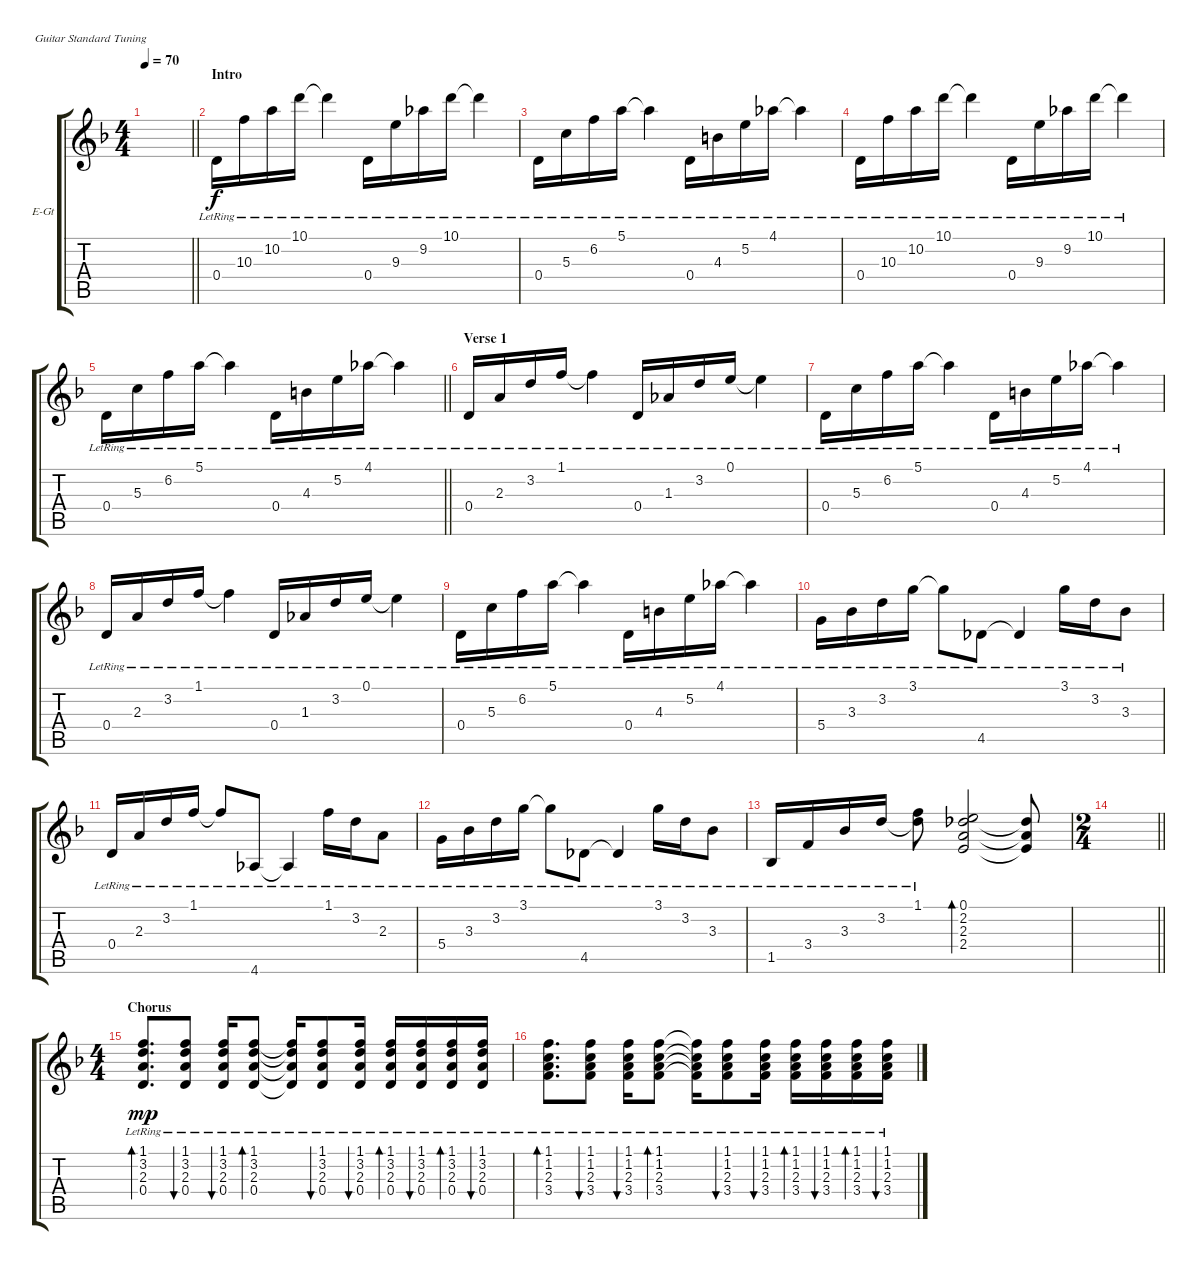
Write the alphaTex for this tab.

\bracketExtendMode groupsimilarinstruments
\firstSystemTrackNameOrientation horizontal
\otherSystemsTrackNameOrientation horizontal
\track ("Гитара 1" "E-Gt") {instrument electricguitarclean}
\staff {score tabs}
\tuning (E4 B3 G3 D3 A2 E2)
\ts (4 4)
\beaming (8 2 2 2 2)
\tempo 70
\clef g2
\barLineRight lightlight
\ks dminor
|
\section ("" "Intro")
0.4{lr}.16 10.3{lr}.16 10.2{lr}.16 10.1{lr}.16 10.1{lr t}.4 0.4{lr}.16 9.3{lr}.16 9.2{lr}.16 10.1{lr}.16 10.1{lr t}.4 |
0.4{lr}.16 5.3{lr}.16 6.2{lr}.16 5.1{lr}.16 5.1{lr t}.4 0.4{lr}.16 4.3{lr}.16 5.2{lr}.16 4.1{lr}.16 4.1{lr t}.4 |
0.4{lr}.16 10.3{lr}.16 10.2{lr}.16 10.1{lr}.16 10.1{lr t}.4 0.4{lr}.16 9.3{lr}.16 9.2{lr}.16 10.1{lr}.16 10.1{lr t}.4 |
\barLineRight lightlight
0.4{lr}.16 5.3{lr}.16 6.2{lr}.16 5.1{lr}.16 5.1{lr t}.4 0.4{lr}.16 4.3{lr}.16 5.2{lr}.16 4.1{lr}.16 4.1{lr t}.4 |
\section ("" "Verse 1")
0.4{lr}.16 2.3{lr}.16 3.2{lr}.16 1.1{lr}.16 1.1{lr t}.4 0.4{lr}.16 1.3{lr}.16 3.2{lr}.16 0.1{lr}.16 0.1{lr t}.4 |
0.4{lr}.16 5.3{lr}.16 6.2{lr}.16 5.1{lr}.16 5.1{lr t}.4 0.4{lr}.16 4.3{lr}.16 5.2{lr}.16 4.1{lr}.16 4.1{lr t}.4 |
0.4{lr}.16 2.3{lr}.16 3.2{lr}.16 1.1{lr}.16 1.1{lr t}.4 0.4{lr}.16 1.3{lr}.16 3.2{lr}.16 0.1{lr}.16 0.1{lr t}.4 |
0.4{lr}.16 5.3{lr}.16 6.2{lr}.16 5.1{lr}.16 5.1{lr t}.4 0.4{lr}.16 4.3{lr}.16 5.2{lr}.16 4.1{lr}.16 4.1{lr t}.4 |
5.4{lr}.16 3.3{lr}.16 3.2{lr}.16 3.1{lr}.16 3.1{lr t}.8 4.5{lr}.8 4.5{lr t}.4 3.1{lr}.16 3.2{lr}.16 3.3{lr}.8 |
0.4{lr}.16 2.3{lr}.16 3.2{lr}.16 1.1{lr}.16 1.1{lr t}.8 4.6{lr}.8 4.6{lr t}.4 1.1{lr}.16 3.2{lr}.16 2.3{lr}.8 |
5.4{lr}.16 3.3{lr}.16 3.2{lr}.16 3.1{lr}.16 3.1{lr t}.8 4.5{lr}.8 4.5{lr t}.4 3.1{lr}.16 3.2{lr}.16 3.3{lr}.8 |
1.5{lr}.16 3.4{lr}.16 3.3{lr}.16 3.2{lr}.16 (3.2{lr t} 1.1).8 (2.2 2.3 2.4 0.1).2{bd 120} (2.2{t} 2.3{t} 2.4{t}).8 |
\ts (2 4)
\beaming (8 2 2)
\barLineRight lightlight
|
\ts (4 4)
\beaming (8 2 2 2 2)
\section ("" "Chorus")
(1.1{lr} 3.2{lr} 2.3{lr} 0.4{lr}).8{d bd 60 dy mp} (1.1{lr} 3.2{lr} 2.3{lr} 0.4{lr}).8{bu 60} (1.1{lr} 3.2{lr} 2.3{lr} 0.4{lr}).16{bu 60} (1.1{lr} 3.2{lr} 2.3{lr} 0.4{lr}).8{bd 60} (1.1{lr t} 3.2{lr t} 2.3{lr t} 0.4{lr t}).16 (1.1{lr} 3.2{lr} 2.3{lr} 0.4{lr}).8{bu 60} (1.1{lr} 3.2{lr} 2.3{lr} 0.4{lr}).16{bu 60} (1.1{lr} 3.2{lr} 2.3{lr} 0.4{lr}).16{bd 60} (1.1{lr} 3.2{lr} 2.3{lr} 0.4{lr}).16{bu 60} (1.1{lr} 3.2{lr} 2.3{lr} 0.4{lr}).16{bd 60} (1.1{lr} 3.2{lr} 2.3{lr} 0.4{lr}).16{bu 60} |
(1.1{lr} 1.2{lr} 2.3{lr} 3.4{lr}).8{d bd 60} (1.1{lr} 1.2{lr} 2.3{lr} 3.4{lr}).8{bu 60} (1.1{lr} 1.2{lr} 2.3{lr} 3.4{lr}).16{bu 60} (1.1{lr} 1.2{lr} 2.3{lr} 3.4{lr}).8{bd 60} (1.1{lr t} 1.2{lr t} 2.3{lr t} 3.4{lr t}).16 (1.1{lr} 1.2{lr} 2.3{lr} 3.4{lr}).8{bu 60} (1.1{lr} 1.2{lr} 2.3{lr} 3.4{lr}).16{bu 60} (1.1{lr} 1.2{lr} 2.3{lr} 3.4{lr}).16{bd 60} (1.1{lr} 1.2{lr} 2.3{lr} 3.4{lr}).16{bu 60} (1.1{lr} 1.2{lr} 2.3{lr} 3.4{lr}).16{bd 60} (1.1{lr} 1.2{lr} 2.3{lr} 3.4{lr}).16{bu 60}
